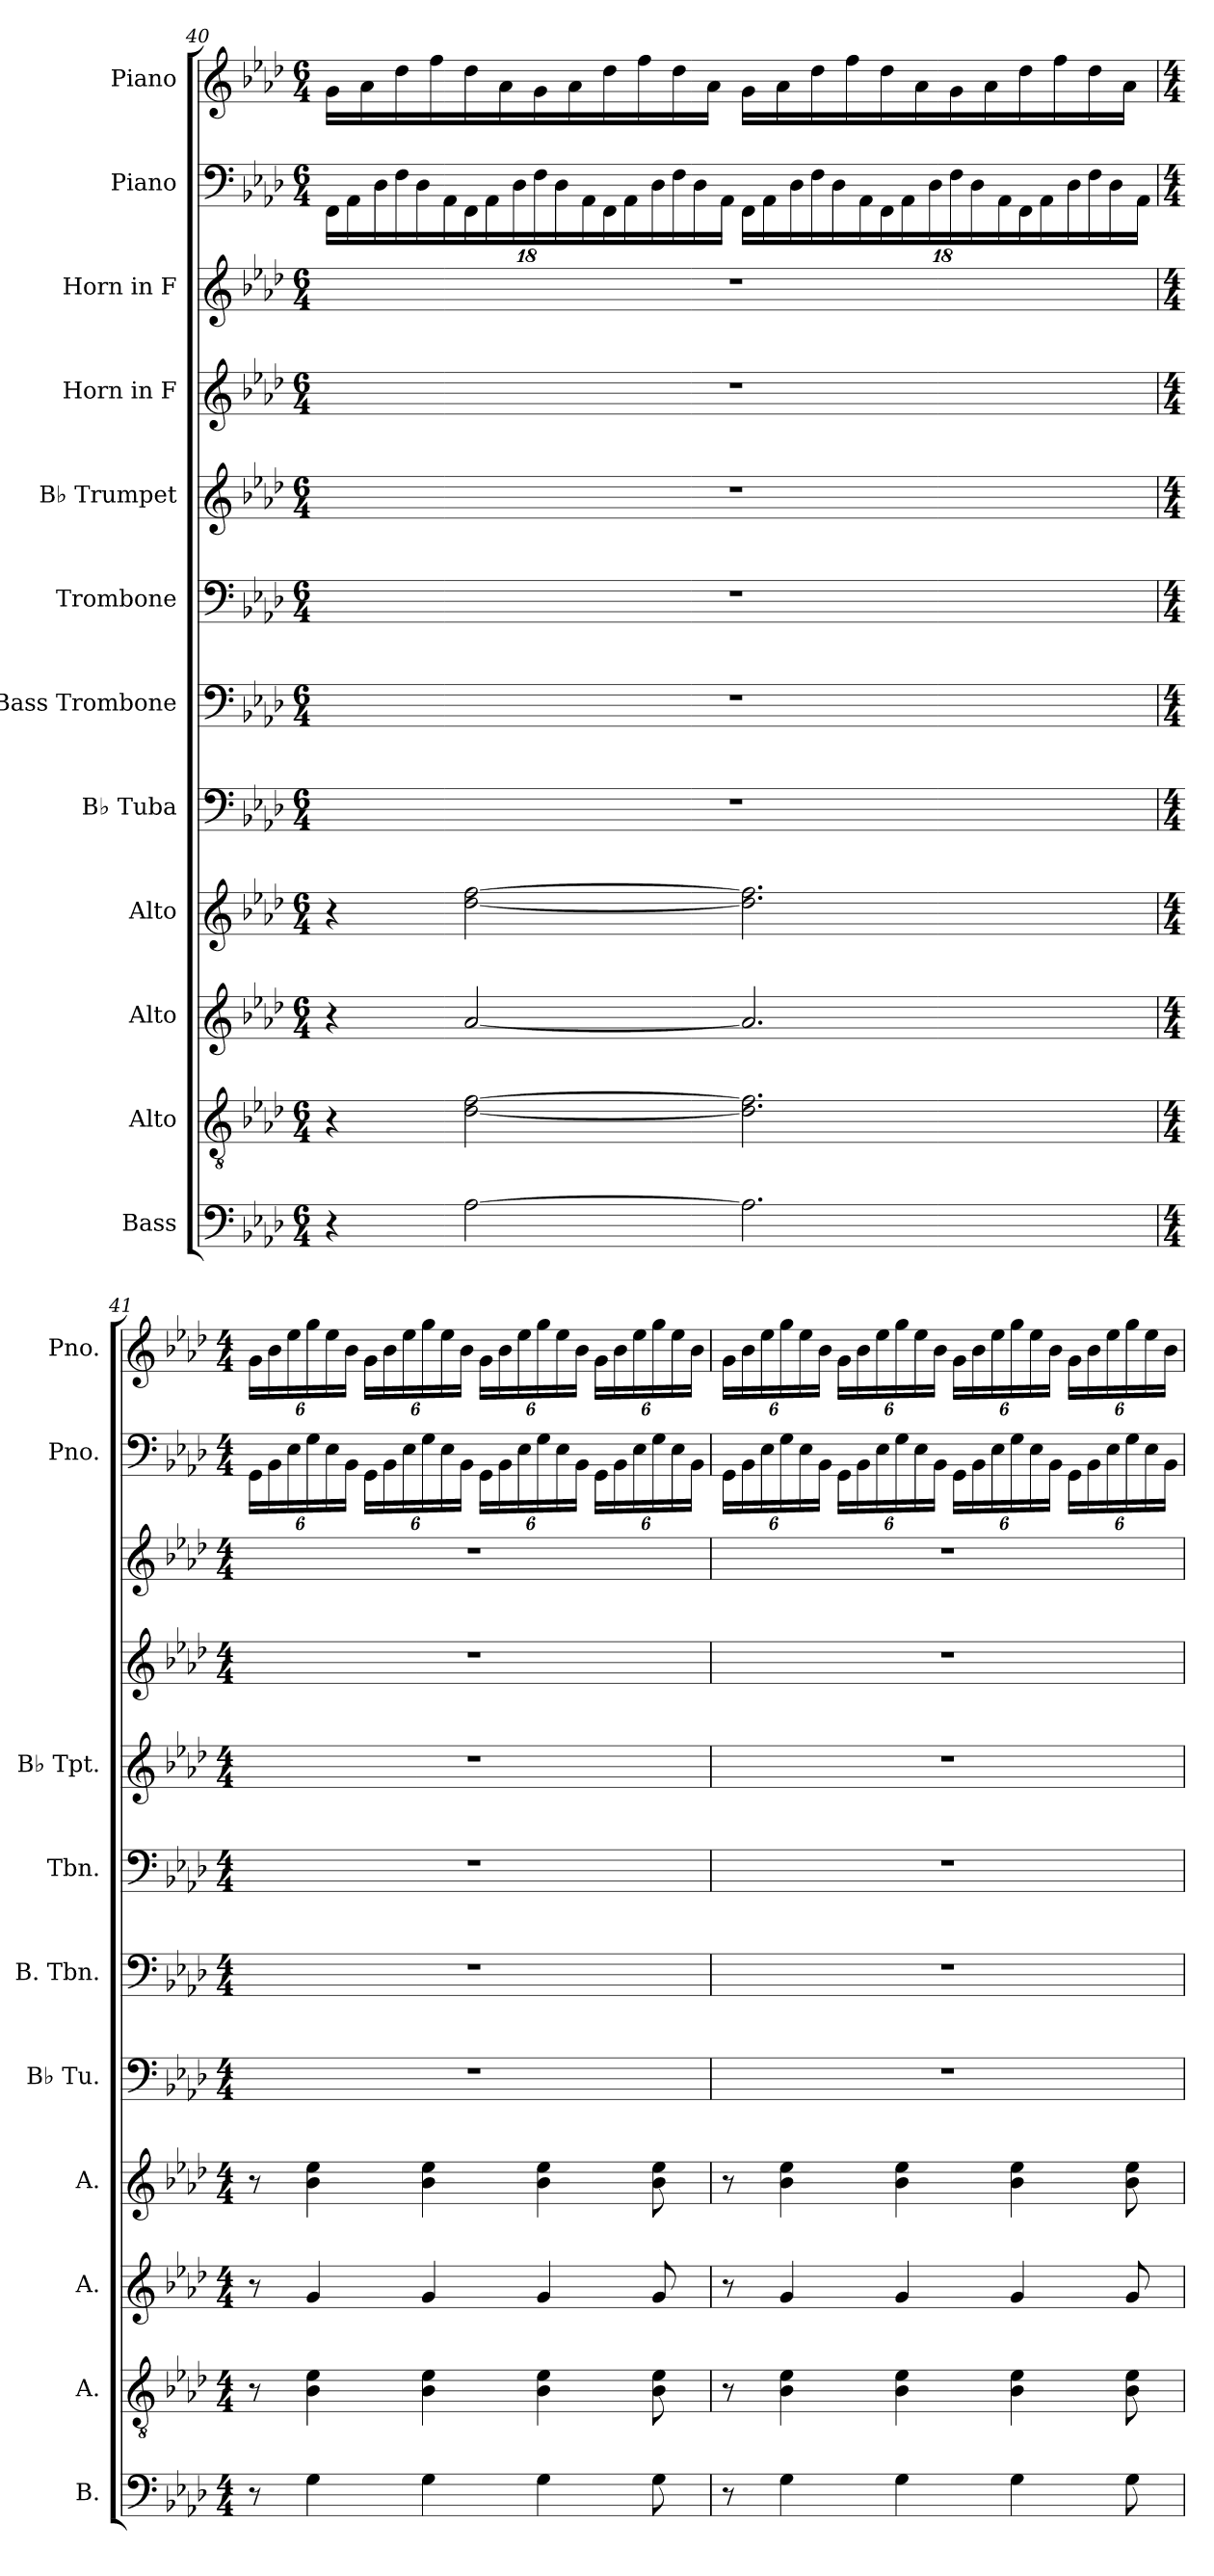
**kern	**kern	**kern	**kern	**kern	**kern	**kern	**kern	**kern	**kern	**kern	**kern
*part12	*part11	*part10	*part9	*part8	*part7	*part6	*part5	*part4	*part3	*part2	*part1
*staff12	*staff11	*staff10	*staff9	*staff8	*staff7	*staff6	*staff5	*staff4	*staff3	*staff2	*staff1
*I"Bass	*I"Alto	*I"Alto	*I"Alto	*I"B♭ Tuba	*I"Bass Trombone	*I"Trombone	*I"B♭ Trumpet	*I"Horn in F	*I"Horn in F	*I"Piano	*I"Piano
*I'B.	*I'A.	*I'A.	*I'A.	*I'B♭ Tu.	*I'B. Tbn.	*I'Tbn.	*I'B♭ Tpt.	*	*	*I'Pno.	*I'Pno.
!!LO:PB:g=z
*clefF4	*clefGv2	*clefG2	*clefG2	*clefF4	*clefF4	*clefF4	*clefG2	*clefG2	*clefG2	*clefF4	*clefG2
*	*	*	*	*	*	*	*ITrd1c2	*ITrd4c7	*ITrd4c7	*	*
*k[b-e-a-d-]	*k[b-e-a-d-]	*k[b-e-a-d-]	*k[b-e-a-d-]	*k[b-e-a-d-]	*k[b-e-a-d-]	*k[b-e-a-d-]	*k[b-e-a-d-g-c-]	*k[b-e-a-d-g-]	*k[b-e-a-d-g-]	*k[b-e-a-d-]	*k[b-e-a-d-]
*M6/4	*M6/4	*M6/4	*M6/4	*M6/4	*M6/4	*M6/4	*M6/4	*M6/4	*M6/4	*M6/4	*M6/4
*	*	*	*	*	*	*	*	*	*	*Xbrackettup	*
=40	=40	=40	=40	=40	=40	=40	=40	=40	=40	=40	=40
4r	4r	4r	4r	1.r	1.r	1.r	1.r	1.r	1.r	24FF\LL	16g\LL
.	.	.	.	.	.	.	.	.	.	24AA-\	.
.	.	.	.	.	.	.	.	.	.	.	16a-\
.	.	.	.	.	.	.	.	.	.	24D-\	.
.	.	.	.	.	.	.	.	.	.	24F\	16dd-\
.	.	.	.	.	.	.	.	.	.	24D-\	.
.	.	.	.	.	.	.	.	.	.	.	16ff\
.	.	.	.	.	.	.	.	.	.	24AA-\	.
[2A-\	[2d-\ [2f\	[2a-/	[2dd-\ [2ff\	.	.	.	.	.	.	24FF\	16dd-\
.	.	.	.	.	.	.	.	.	.	24AA-\	.
.	.	.	.	.	.	.	.	.	.	.	16a-\
.	.	.	.	.	.	.	.	.	.	24D-\	.
.	.	.	.	.	.	.	.	.	.	24F\	16g\
.	.	.	.	.	.	.	.	.	.	24D-\	.
.	.	.	.	.	.	.	.	.	.	.	16a-\
.	.	.	.	.	.	.	.	.	.	24AA-\	.
.	.	.	.	.	.	.	.	.	.	24FF\	16dd-\
.	.	.	.	.	.	.	.	.	.	24AA-\	.
.	.	.	.	.	.	.	.	.	.	.	16ff\
.	.	.	.	.	.	.	.	.	.	24D-\	.
.	.	.	.	.	.	.	.	.	.	24F\	16dd-\
.	.	.	.	.	.	.	.	.	.	24D-\	.
.	.	.	.	.	.	.	.	.	.	.	16a-\JJ
.	.	.	.	.	.	.	.	.	.	24AA-\JJ	.
2.A-\]	2.d-\] 2.f\]	2.a-/]	2.dd-\] 2.ff\]	.	.	.	.	.	.	24FF\LL	16g\LL
.	.	.	.	.	.	.	.	.	.	24AA-\	.
.	.	.	.	.	.	.	.	.	.	.	16a-\
.	.	.	.	.	.	.	.	.	.	24D-\	.
.	.	.	.	.	.	.	.	.	.	24F\	16dd-\
.	.	.	.	.	.	.	.	.	.	24D-\	.
.	.	.	.	.	.	.	.	.	.	.	16ff\
.	.	.	.	.	.	.	.	.	.	24AA-\	.
.	.	.	.	.	.	.	.	.	.	24FF\	16dd-\
.	.	.	.	.	.	.	.	.	.	24AA-\	.
.	.	.	.	.	.	.	.	.	.	.	16a-\
.	.	.	.	.	.	.	.	.	.	24D-\	.
.	.	.	.	.	.	.	.	.	.	24F\	16g\
.	.	.	.	.	.	.	.	.	.	24D-\	.
.	.	.	.	.	.	.	.	.	.	.	16a-\
.	.	.	.	.	.	.	.	.	.	24AA-\	.
.	.	.	.	.	.	.	.	.	.	24FF\	16dd-\
.	.	.	.	.	.	.	.	.	.	24AA-\	.
.	.	.	.	.	.	.	.	.	.	.	16ff\
.	.	.	.	.	.	.	.	.	.	24D-\	.
.	.	.	.	.	.	.	.	.	.	24F\	16dd-\
.	.	.	.	.	.	.	.	.	.	24D-\	.
.	.	.	.	.	.	.	.	.	.	.	16a-\JJ
.	.	.	.	.	.	.	.	.	.	24AA-\JJ	.
!!LO:PB:g=z
=41	=41	=41	=41	=41	=41	=41	=41	=41	=41	=41	=41
*M4/4	*M4/4	*M4/4	*M4/4	*M4/4	*M4/4	*M4/4	*M4/4	*M4/4	*M4/4	*M4/4	*M4/4
*	*	*	*	*	*	*	*	*	*	*	*Xbrackettup
8r	8r	8r	8r	1r	1r	1r	1r	1r	1r	24GG\LL	24g\LL
.	.	.	.	.	.	.	.	.	.	24BB-\	24b-\
.	.	.	.	.	.	.	.	.	.	24E-\	24ee-\
4G\	4B-\ 4e-\	4g/	4b-\ 4ee-\	.	.	.	.	.	.	24G\	24gg\
.	.	.	.	.	.	.	.	.	.	24E-\	24ee-\
.	.	.	.	.	.	.	.	.	.	24BB-\JJ	24b-\JJ
.	.	.	.	.	.	.	.	.	.	24GG\LL	24g\LL
.	.	.	.	.	.	.	.	.	.	24BB-\	24b-\
.	.	.	.	.	.	.	.	.	.	24E-\	24ee-\
4G\	4B-\ 4e-\	4g/	4b-\ 4ee-\	.	.	.	.	.	.	24G\	24gg\
.	.	.	.	.	.	.	.	.	.	24E-\	24ee-\
.	.	.	.	.	.	.	.	.	.	24BB-\JJ	24b-\JJ
.	.	.	.	.	.	.	.	.	.	24GG\LL	24g\LL
.	.	.	.	.	.	.	.	.	.	24BB-\	24b-\
.	.	.	.	.	.	.	.	.	.	24E-\	24ee-\
4G\	4B-\ 4e-\	4g/	4b-\ 4ee-\	.	.	.	.	.	.	24G\	24gg\
.	.	.	.	.	.	.	.	.	.	24E-\	24ee-\
.	.	.	.	.	.	.	.	.	.	24BB-\JJ	24b-\JJ
.	.	.	.	.	.	.	.	.	.	24GG\LL	24g\LL
.	.	.	.	.	.	.	.	.	.	24BB-\	24b-\
.	.	.	.	.	.	.	.	.	.	24E-\	24ee-\
8G\	8B-\ 8e-\	8g/	8b-\ 8ee-\	.	.	.	.	.	.	24G\	24gg\
.	.	.	.	.	.	.	.	.	.	24E-\	24ee-\
.	.	.	.	.	.	.	.	.	.	24BB-\JJ	24b-\JJ
!!LO:PB:g=z
=42	=42	=42	=42	=42	=42	=42	=42	=42	=42	=42	=42
8r	8r	8r	8r	1r	1r	1r	1r	1r	1r	24GG\LL	24g\LL
.	.	.	.	.	.	.	.	.	.	24BB-\	24b-\
.	.	.	.	.	.	.	.	.	.	24E-\	24ee-\
4G\	4B-\ 4e-\	4g/	4b-\ 4ee-\	.	.	.	.	.	.	24G\	24gg\
.	.	.	.	.	.	.	.	.	.	24E-\	24ee-\
.	.	.	.	.	.	.	.	.	.	24BB-\JJ	24b-\JJ
.	.	.	.	.	.	.	.	.	.	24GG\LL	24g\LL
.	.	.	.	.	.	.	.	.	.	24BB-\	24b-\
.	.	.	.	.	.	.	.	.	.	24E-\	24ee-\
4G\	4B-\ 4e-\	4g/	4b-\ 4ee-\	.	.	.	.	.	.	24G\	24gg\
.	.	.	.	.	.	.	.	.	.	24E-\	24ee-\
.	.	.	.	.	.	.	.	.	.	24BB-\JJ	24b-\JJ
.	.	.	.	.	.	.	.	.	.	24GG\LL	24g\LL
.	.	.	.	.	.	.	.	.	.	24BB-\	24b-\
.	.	.	.	.	.	.	.	.	.	24E-\	24ee-\
4G\	4B-\ 4e-\	4g/	4b-\ 4ee-\	.	.	.	.	.	.	24G\	24gg\
.	.	.	.	.	.	.	.	.	.	24E-\	24ee-\
.	.	.	.	.	.	.	.	.	.	24BB-\JJ	24b-\JJ
.	.	.	.	.	.	.	.	.	.	24GG\LL	24g\LL
.	.	.	.	.	.	.	.	.	.	24BB-\	24b-\
.	.	.	.	.	.	.	.	.	.	24E-\	24ee-\
8G\	8B-\ 8e-\	8g/	8b-\ 8ee-\	.	.	.	.	.	.	24G\	24gg\
.	.	.	.	.	.	.	.	.	.	24E-\	24ee-\
.	.	.	.	.	.	.	.	.	.	24BB-\JJ	24b-\JJ
=	=	=	=	=	=	=	=	=	=	=	=
*-	*-	*-	*-	*-	*-	*-	*-	*-	*-	*-	*-
